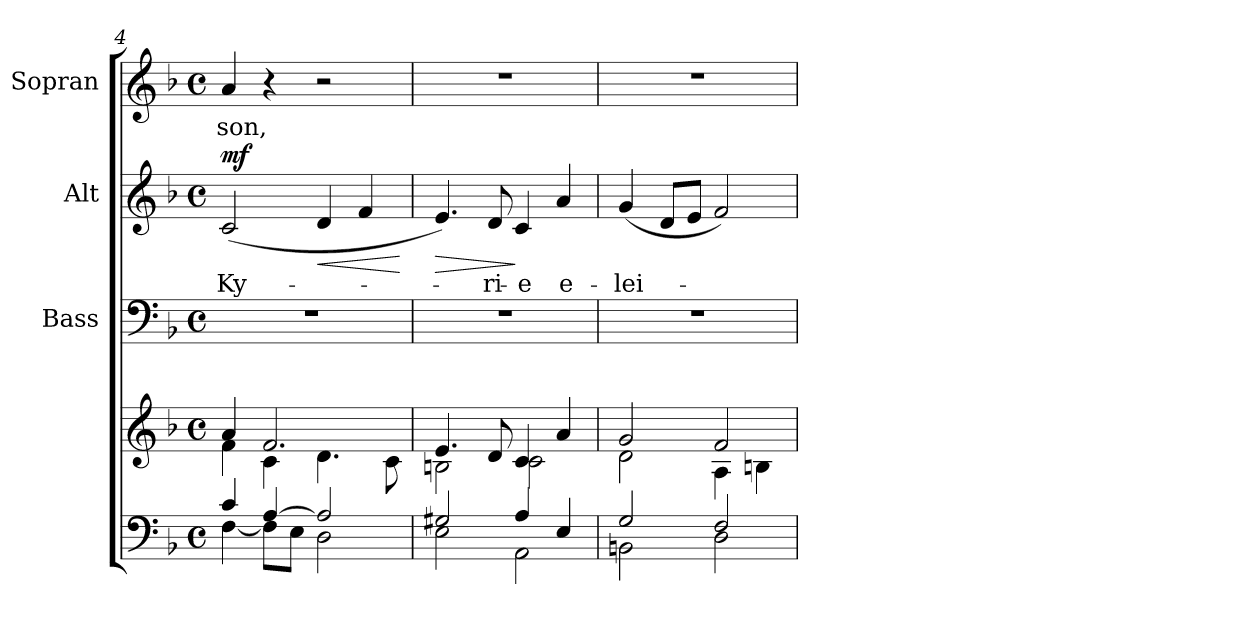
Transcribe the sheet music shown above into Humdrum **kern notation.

**kern	**kern	**kern	**kern	**text	**dynam	**kern	**text
*part4	*part4	*part3	*part2	*part2	*part2	*part1	*part1
*staff5	*staff4	*staff3	*staff2	*staff2	*staff2	*staff1	*staff1
*	*	*I"Bass	*I"Alt	*	*	*I"Sopran	*
*	*	*I'B.	*I'A.	*	*	*I'S.	*
*clefF4	*clefG2	*clefF4	*clefG2	*	*	*clefG2	*
*k[b-]	*k[b-]	*k[b-]	*k[b-]	*	*	*k[b-]	*
*F:	*F:	*F:	*F:	*	*	*F:	*
*M4/4	*M4/4	*M4/4	*M4/4	*	*	*M4/4	*
*met(c)	*met(c)	*met(c)	*met(c)	*	*	*met(c)	*
=4	=4	=4	=4	=4	=4	=4	=4
*^	*^	*	*	*	*	*	*
!	!	!	!	!	!	!LO:LY:b	!LO:DY:a	!	!LO:LY:b
4c/	[<4F\	4a/	4f\	1r	(<2c/	Ky-	mf	4a/	-son,
[>4A/	8F\L]	2.f/	4c\	.	.	.	.	4r	.
.	8E\J	.	.	.	.	.	.	.	.
!	!	!	!	!	!	!	!LO:HP:b	!	!
2A/]	2D\	.	4.d\	.	4d/	.	<	2r	.
.	.	.	.	.	4f/	.	.	.	.
.	.	.	8c\	.	.	.	.	.	.
*v	*v	*	*	*	*	*	*	*	*
*	*v	*v	*	*	*	*	*	*
.	.	.	.	.	[	.	.
=5	=5	=5	=5	=5	=5	=5	=5
*^	*^	*	*	*	*	*	*
!	!	!	!	!	!	!	!LO:HP:b	!	!
2G#X/	2E\	4.e/	2Bn\	1r	4.e/)	.	>	1r	.
!	!	!	!	!	!	!LO:LY:b	!	!	!
.	.	8d/	.	.	8d/	-ri-	.	.	.
!	!	!	!	!	!	!LO:LY:b	!	!	!
4A/	2AA\	4c/	2c\	.	4c/	-e	]	.	.
!	!	!	!	!	!	!LO:LY:b	!	!	!
4E/	.	4a/	.	.	4a/	e-	.	.	.
=6	=6	=6	=6	=6	=6	=6	=6	=6	=6
!	!	!	!	!	!	!LO:LY:b	!	!	!
2G/	2BBn\	2g/	2d\	1r	(<4g/	-lei-	.	1r	.
.	.	.	.	.	8d/L	.	.	.	.
.	.	.	.	.	8e/J	.	.	.	.
2F/	2D\	2f/	4A\	.	2f/)	.	.	.	.
.	.	.	4Bn\	.	.	.	.	.	.
*v	*v	*	*	*	*	*	*	*	*
*	*v	*v	*	*	*	*	*	*
=	=	=	=	=	=	=	=
*-	*-	*-	*-	*-	*-	*-	*-
